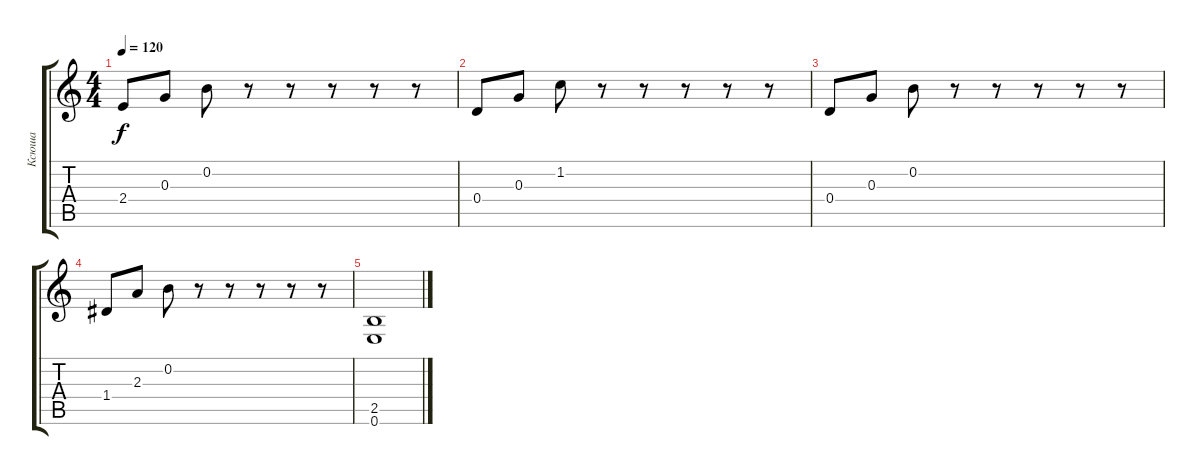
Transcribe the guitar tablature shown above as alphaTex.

\track ("Ксюша" "Ксюша") {instrument electricguitarclean}
\staff {score tabs}
\tuning (E4 B3 G3 D3 A2 E2) {hide}
\ts (4 4)
\tempo 120
\clef g2
\ks c
2.4.8{dy f} 0.3.8 0.2.8 r.8 r.8 r.8 r.8 r.8 |
0.4.8 0.3.8 1.2.8 r.8 r.8 r.8 r.8 r.8 |
0.4.8 0.3.8 0.2.8 r.8 r.8 r.8 r.8 r.8 |
1.4.8 2.3.8 0.2.8 r.8 r.8 r.8 r.8 r.8 |
(2.5 0.6).1
